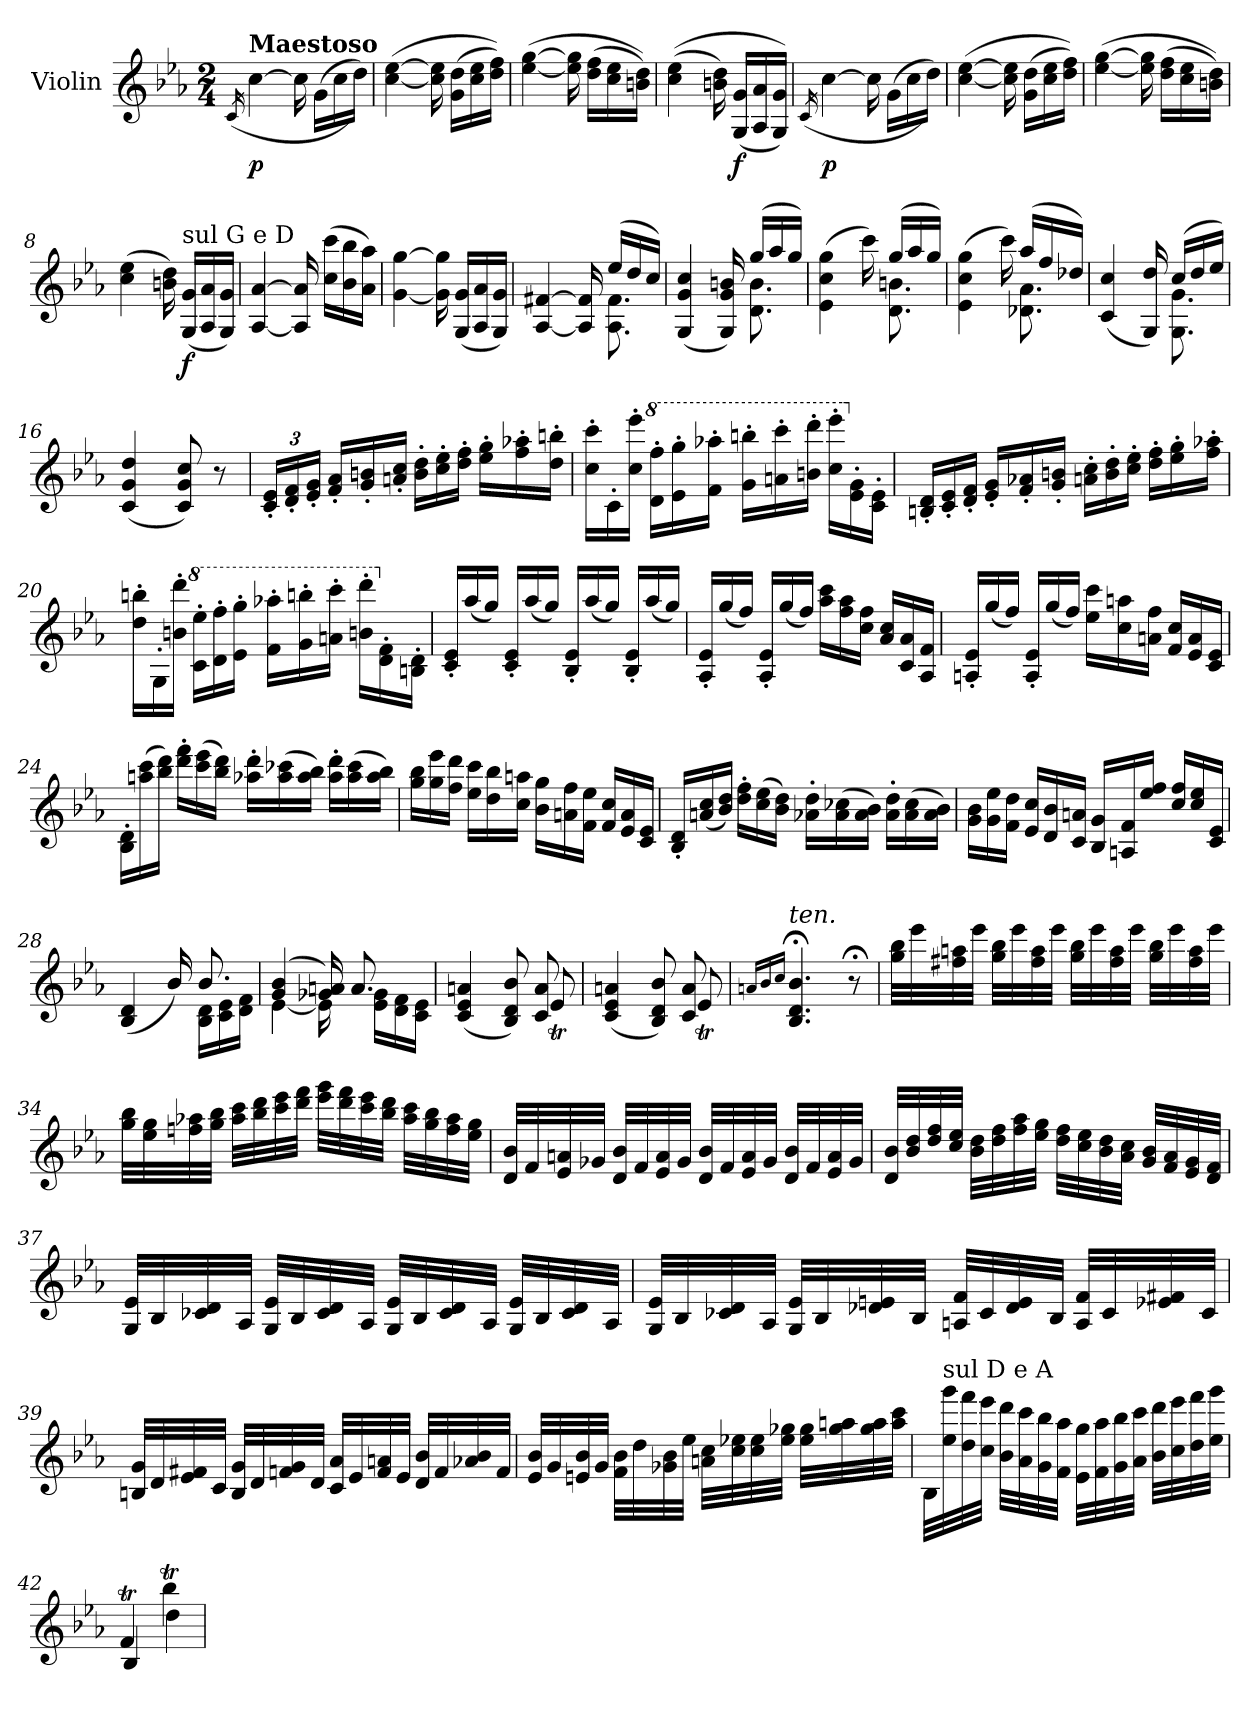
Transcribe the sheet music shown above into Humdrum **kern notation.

**kern	**dynam
*part1	*part1
*staff1	*staff1
*I"Violin	*
*I'Vln.	*
*clefG2	*
*k[b-e-a-]	*
*M2/4	*
=1	=1
(>16qc/	.
!LO:TX:a:B:t=Maestoso	!
!	!LO:DY:b
[4cc\	p
16cc\]	.
(>16g\LL	.
16cc\	.
16dd\JJ))	.
=2	=2
(>[4cc\ [4ee-\	.
16cc\] 16ee-\]	.
(>16g\ 16dd\LL	.
16cc\ 16ee-\	.
16dd\ 16ff\JJ))	.
=3	=3
(>[4ee-\ [4gg\	.
16ee-\] 16gg\]	.
(>16dd\ 16ff\LL	.
16cc\ 16ee-\	.
16bn\ 16dd\JJ))	.
=4	=4
(>(>4cc\ 4ee-\	.
16bn\ 16dd\)	.
!	!LO:DY:b
(<16G/ 16g/LL	f
16A-/ 16a-/	.
16G/ 16g/JJ))	.
=5	=5
(>16qc/	.
!	!LO:DY:b
[4cc\	p
16cc\]	.
(>16g\LL	.
16cc\	.
16dd\JJ))	.
=6	=6
(>[4cc\ [4ee-\	.
16cc\] 16ee-\]	.
(>16g\ 16dd\LL	.
16cc\ 16ee-\	.
16dd\ 16ff\JJ))	.
!!LO:LB:g=z
=7	=7
(>[4ee-\ [4gg\	.
16ee-\] 16gg\]	.
(>16dd\ 16ff\LL	.
16cc\ 16ee-\	.
16bn\ 16dd\JJ))	.
=8	=8
(>4cc\ 4ee-\	.
16bn\ 16dd\)	.
!LO:TX:a:t=sul G e D	!
!	!LO:DY:b
(<16G/ 16g/LL	f
16A-/ 16a-/	.
16G/ 16g/JJ)	.
=9	=9
[4A-/ [4a-/	.
16A-/] 16a-/]	.
(>16cc\ 16ccc\LL	.
16b-\ 16bb-\	.
16a-\ 16aa-\JJ)	.
=10	=10
[4g\ [4gg\	.
16g\] 16gg\]	.
(<16G/ 16g/LL	.
16A-/ 16a-/	.
16G/ 16g/JJ)	.
=11	=11
*^	*
[4A-/ [4f#X/	4ryy	.
16A-/] 16f#/]	16ryy	.
(>16ee-/LL	8.A-\ 8.f#\	.
16dd/	.	.
16cc/JJ)	.	.
=12	=12	=12
(>4G/ 4g/ 4cc/	4ryy	.
16G/ 16g/ 16bn/)	16ryy	.
(>16gg/LL	8.d\ 8.b\	.
16aa-/	.	.
16gg/JJ)	.	.
!!LO:LB:g=z	!!
=13	=13	=13
(>4e-\ 4cc\ 4gg\	4ryy	.
16ccc\)	16ryy	.
(>16gg/LL	8.d\ 8.bn\	.
16aa-/	.	.
16gg/JJ)	.	.
=14	=14	=14
(>4e-\ 4cc\ 4gg\	4ryy	.
16ccc\)	16ryy	.
(>16aa-/LL	8.d-X\ 8.a-\	.
16ff/	.	.
16dd-X/JJ)	.	.
=15	=15	=15
(<4c/ 4cc/	4ryy	.
16G/ 16dd/)	16ryy	.
(>16cc/LL	8.G\ 8.g\	.
16dd/	.	.
16ee-/JJ)	.	.
*v	*v	*
=16	=16
(>4c/ 4g/ 4dd/	.
8c/ 8g/ 8cc/)	.
8r	.
=17	=17
*Xbrackettup	*
24c/' 24e-/'LL	.
24d/' 24f/'	.
24e-/' 24g/'JJ	.
*Xtuplet	*
24f/' 24a-/'LL	.
24g/' 24bn/'	.
24an/' 24cc/'JJ	.
24b\' 24dd\'LL	.
24cc\' 24ee-\'	.
24dd\' 24ff\'JJ	.
24ee-\' 24gg\'LL	.
24ff\' 24aa-X\'	.
24dd\' 24bbn\'JJ	.
!!LO:LB:g=z
=18	=18
24cc\' 24ccc\'LL	.
24c'\	.
24cc\' 24eee-\'JJ	.
*8va	*
24dd\' 24fff\'LL	.
24ee-\' 24ggg\'	.
24ff\' 24aaa-X\'JJ	.
24gg\' 24bbbn\'LL	.
24aan\' 24cccc\'	.
24bbn\' 24dddd\'JJ	.
24ccc\' 24eeee-\'LL	.
*X8va	*
24e-\' 24g\'	.
24c\' 24e-\'JJ	.
=19	=19
24Bn/' 24d/'LL	.
24c/' 24e-/'	.
24d/' 24f/'JJ	.
24e-/' 24g/'LL	.
24f/' 24a-X/'	.
24g/' 24bn/'JJ	.
24an\' 24cc\'LL	.
24b\' 24dd\'	.
24cc\' 24ee-\'JJ	.
24dd\' 24ff\'LL	.
24ee-\' 24gg\'	.
24ff\' 24aa-X\'JJ	.
=20	=20
24dd\' 24bbn\'LL	.
24G'\	.
24bn\' 24ddd\'JJ	.
*8va	*
24cc\' 24eee-\'LL	.
24dd\' 24fff\'	.
24ee-\' 24ggg\'JJ	.
24ff\' 24aaa-X\'LL	.
24gg\' 24bbbn\'	.
24aan\' 24cccc\'JJ	.
24bbn\' 24dddd\'LL	.
*X8va	*
24d\' 24f\'	.
24Bn\' 24d\'JJ	.
!!LO:LB:g=z
=21	=21
24c/' 24e-/'LL	.
(<24aa-/	.
24gg/JJ)	.
24c/' 24e-/'LL	.
(<24aa-/	.
24gg/JJ)	.
24B-/' 24e-/'LL	.
(<24aa-/	.
24gg/JJ)	.
24B-/' 24e-/'LL	.
(<24aa-/	.
24gg/JJ)	.
=22	=22
24A-/' 24e-/'LL	.
(<24gg/	.
24ff/JJ)	.
24A-/' 24e-/'LL	.
(<24gg/	.
24ff/JJ)	.
24aa-\ 24ccc\LL	.
24ff\ 24aa-\	.
24cc\ 24ff\JJ	.
24a-/ 24cc/LL	.
24c/ 24a-/	.
24A-/ 24f/JJ	.
=23	=23
24An/' 24e-/'LL	.
(<24gg/	.
24ff/JJ)	.
24A/' 24e-/'LL	.
(<24gg/	.
24ff/JJ)	.
24ee-\ 24ccc\LL	.
24cc\ 24aan\	.
24an\ 24ff\JJ	.
24f/ 24cc/LL	.
24e-/ 24a/	.
24c/ 24e-/JJ	.
!!LO:LB:g=z
=24	=24
24B-\' 24d\'LL	.
(>24aan\ 24ccc\	.
24bb-\ 24ddd\JJ)	.
24ddd\' 24fff\'LL	.
(>24ccc\ 24eee-\	.
24bb-\ 24ddd\JJ)	.
24aa-X\' 24ddd\'LL	.
(>24aa-\ 24ccc-X\	.
24aa-\ 24bb-\JJ)	.
24aa-\' 24ddd\'LL	.
(>24aa-\ 24ccc-\	.
24aa-\ 24bb-\JJ)	.
=25	=25
24gg\ 24bb-\LL	.
24gg\ 24eee-\	.
24ff\ 24ddd\JJ	.
24ee-\ 24ccc\LL	.
24dd\ 24bb-\	.
24cc\ 24aan\JJ	.
24b-\ 24gg\LL	.
24an\ 24ff\	.
24f\ 24ee-\JJ	.
24f/ 24cc/LL	.
24e-/ 24a/	.
24c/ 24e-/JJ	.
=26	=26
24B-/' 24d/'LL	.
(<24an/ 24cc/	.
24b-/ 24dd/JJ)	.
24dd\' 24ff\'LL	.
(>24cc\ 24ee-\	.
24b-\ 24dd\JJ)	.
24a-X\' 24dd\'LL	.
(>24a-\ 24cc-X\	.
24a-\ 24b-\JJ)	.
24a-\' 24dd\'LL	.
(>24a-\ 24cc-\	.
24a-\ 24b-\JJ)	.
!!LO:LB:g=z
=27	=27
24g\ 24b-\LL	.
24g\ 24ee-\	.
24f\ 24dd\JJ	.
24e-/ 24cc/LL	.
24d/ 24b-/	.
24c/ 24an/JJ	.
24B-/ 24g/LL	.
24An/ 24f/	.
24ee-/ 24ff/JJ	.
24cc/ 24ff/LL	.
24cc/ 24ee-/	.
24c/ 24e-/JJ	.
=28	=28
*^	*
(<4B-/ 4d/	4ryy	.
16b-/)	16ryy	.
8.b-/	16B-\ 16d\LL	.
.	16c\ 16e-\	.
.	16d\ 16f\JJ	.
=29	=29	=29
(>4g/ 4b-/	[4e-\	.
16g-X/ 16an/)	16e-\]	.
8.a/	16e-\ 16g-\LL	.
.	16d\ 16f\	.
.	16c\ 16e-\JJ	.
=30	=30	=30
(<4c/ 4e-/ 4an/	4.ryy	.
8B-/ 8d/ 8b-/)	.	.
8c/ 8a/	8e-T/	.
=31	=31	=31
(<4c/ 4e-/ 4an/	4.ryy	.
8B-/ 8d/ 8b-/)	.	.
8c/ 8a/	8e-T/	.
*v	*v	*
=32	=32
16qan/LL	.
16qb-/	.
16qcc/JJ	.
!LO:TX:a:i:t=ten.	!
4.B-/;< 4.d/;< 4.b-/;<	.
8r;<	.
!!LO:PB:g=z
=33	=33
32gg\ 32bb-\LLL	.
32eee-\	.
32ff#X\ 32aan\	.
32eee-\JJJ	.
32gg\ 32bb-\LLL	.
32eee-\	.
32ff#\ 32aa\	.
32eee-\JJJ	.
32gg\ 32bb-\LLL	.
32eee-\	.
32ff#\ 32aa\	.
32eee-\JJJ	.
32gg\ 32bb-\LLL	.
32eee-\	.
32ff#\ 32aa\	.
32eee-\JJJ	.
=34	=34
32gg\ 32bb-\LLL	.
32ee-\ 32gg\	.
32ffn\ 32aa-X\	.
32gg\ 32bb-\JJJ	.
32aa-\ 32ccc\LLL	.
32bb-\ 32ddd\	.
32ccc\ 32eee-\	.
32ddd\ 32fff\JJJ	.
32eee-\ 32ggg\LLL	.
32ddd\ 32fff\	.
32ccc\ 32eee-\	.
32bb-\ 32ddd\JJJ	.
32aa-\ 32ccc\LLL	.
32gg\ 32bb-\	.
32ff\ 32aa-\	.
32ee-\ 32gg\JJJ	.
!!LO:LB:g=z
=35	=35
32d/ 32b-/LLL	.
32f/	.
32e-/ 32an/	.
32g-X/JJJ	.
32d/ 32b-/LLL	.
32f/	.
32e-/ 32a/	.
32g-/JJJ	.
32d/ 32b-/LLL	.
32f/	.
32e-/ 32a/	.
32g-/JJJ	.
32d/ 32b-/LLL	.
32f/	.
32e-/ 32a/	.
32g-/JJJ	.
=36	=36
32d/ 32b-/LLL	.
32b-/ 32dd/	.
32dd/ 32ff/	.
32cc/ 32ee-/JJJ	.
32b-\ 32dd\LLL	.
32dd\ 32ff\	.
32ff\ 32aa-\	.
32ee-\ 32gg\JJJ	.
32dd\ 32ff\LLL	.
32cc\ 32ee-\	.
32b-\ 32dd\	.
32a-\ 32cc\JJJ	.
32g/ 32b-/LLL	.
32f/ 32a-/	.
32e-/ 32g/	.
32d/ 32f/JJJ	.
=37	=37
32G/ 32e-/LLL	.
32B-/	.
32c-X/ 32d/	.
32A-/JJJ	.
32G/ 32e-/LLL	.
32B-/	.
32c-/ 32d/	.
32A-/JJJ	.
32G/ 32e-/LLL	.
32B-/	.
32c-/ 32d/	.
32A-/JJJ	.
32G/ 32e-/LLL	.
32B-/	.
32c-/ 32d/	.
32A-/JJJ	.
!!LO:LB:g=z
=38	=38
32G/ 32e-/LLL	.
32B-/	.
32c-X/ 32d/	.
32A-/JJJ	.
32G/ 32e-/LLL	.
32B-/	.
32d-X/ 32en/	.
32B-/JJJ	.
32An/ 32f/LLL	.
32c-/	.
32d-/ 32e/	.
32B-/JJJ	.
32A/ 32f/LLL	.
32c-/	.
32e-X/ 32f#X/	.
32c-/JJJ	.
=39	=39
32Bn/ 32g/LLL	.
32d/	.
32e-/ 32f#X/	.
32c/JJJ	.
32B/ 32g/LLL	.
32d/	.
32fn/ 32g/	.
32d/JJJ	.
32c/ 32a-/LLL	.
32e-/	.
32f/ 32an/	.
32e-/JJJ	.
32d/ 32b-/LLL	.
32f/	.
32a-X/ 32b-/	.
32f/JJJ	.
!!LO:LB:g=z
=40	=40
32e-/ 32b-/LLL	.
32g/	.
32en/ 32b-/	.
32g/JJJ	.
32f\ 32b-\LLL	.
32dd\	.
32g-X\ 32b-\	.
32ee-\JJJ	.
32an\ 32cc\LLL	.
32cc\ 32ee-X\	.
32cc\ 32ee-\	.
32ee-\ 32gg-X\JJJ	.
32ee-\ 32gg-\LLL	.
32gg-\ 32aan\	.
32gg-\ 32aa\	.
32aa\ 32ccc\JJJ	.
=41	=41
32B-\LLL	.
!LO:TX:a:t=sul D e A	!
32ee-\ 32ggg\	.
32dd\ 32fff\	.
32cc\ 32eee-\JJJ	.
32b-\ 32ddd\LLL	.
32a-\ 32ccc\	.
32g\ 32bb-\	.
32f\ 32aa-\JJJ	.
32e-\ 32gg\LLL	.
32f\ 32aa-\	.
32g\ 32bb-\	.
32a-\ 32ccc\JJJ	.
32b-\ 32ddd\LLL	.
32cc\ 32eee-\	.
32dd\ 32fff\	.
32ee-\ 32ggg\JJJ	.
=42	=42
*^	*
4fT/	4B-/	.
4bb-T\	4dd\	.
*v	*v	*
=	=
*-	*-
